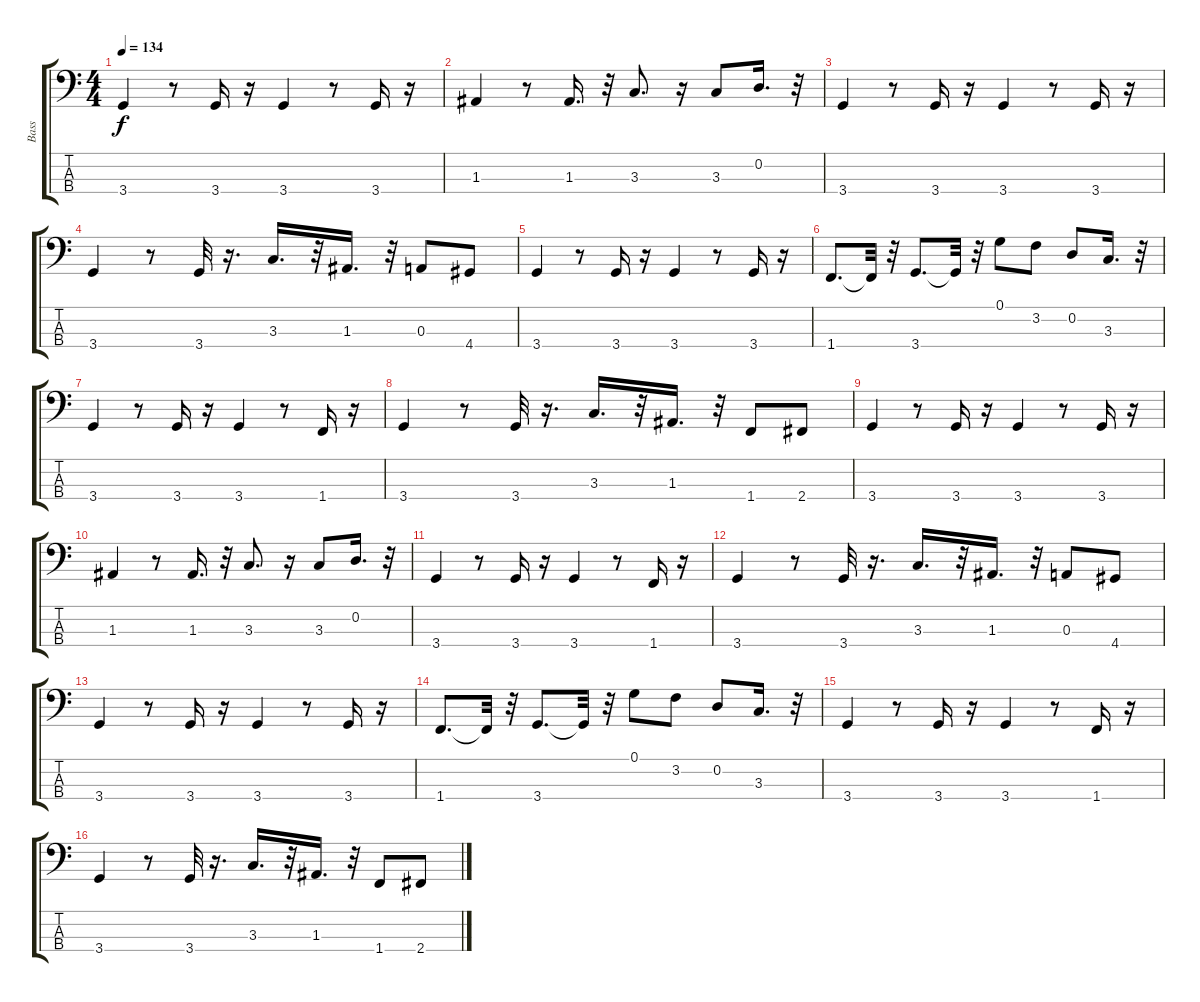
\track ("Bass" "Bass") {instrument electricbassfinger}
\staff {score tabs}
\tuning (G2 D2 A1 E1) {hide}
\ts (4 4)
\tempo 134
\clef f4
\ks c
3.4.4{dy f} r.8 3.4.16 r.16 3.4.4 r.8 3.4.16 r.16 |
1.3.4 r.8 1.3.16{d} r.32 3.3.8{d} r.16 3.3.8 0.2.16{d} r.32 |
3.4.4 r.8 3.4.16 r.16 3.4.4 r.8 3.4.16 r.16 |
3.4.4 r.8 3.4.32 r.16{d} 3.3.16{d} r.32 1.3.16{d} r.32 0.3.8 4.4.8 |
3.4.4 r.8 3.4.16 r.16 3.4.4 r.8 3.4.16 r.16 |
1.4.8{d} 1.4{t}.32 r.32 3.4.8{d} 3.4{t}.32 r.32 0.1.8 3.2.8 0.2.8 3.3.16{d} r.32 |
3.4.4 r.8 3.4.16 r.16 3.4.4 r.8 1.4.16 r.16 |
3.4.4 r.8 3.4.32 r.16{d} 3.3.16{d} r.32 1.3.16{d} r.32 1.4.8 2.4.8 |
3.4.4 r.8 3.4.16 r.16 3.4.4 r.8 3.4.16 r.16 |
1.3.4 r.8 1.3.16{d} r.32 3.3.8{d} r.16 3.3.8 0.2.16{d} r.32 |
3.4.4 r.8 3.4.16 r.16 3.4.4 r.8 1.4.16 r.16 |
3.4.4 r.8 3.4.32 r.16{d} 3.3.16{d} r.32 1.3.16{d} r.32 0.3.8 4.4.8 |
3.4.4 r.8 3.4.16 r.16 3.4.4 r.8 3.4.16 r.16 |
1.4.8{d} 1.4{t}.32 r.32 3.4.8{d} 3.4{t}.32 r.32 0.1.8 3.2.8 0.2.8 3.3.16{d} r.32 |
3.4.4 r.8 3.4.16 r.16 3.4.4 r.8 1.4.16 r.16 |
3.4.4 r.8 3.4.32 r.16{d} 3.3.16{d} r.32 1.3.16{d} r.32 1.4.8 2.4.8
